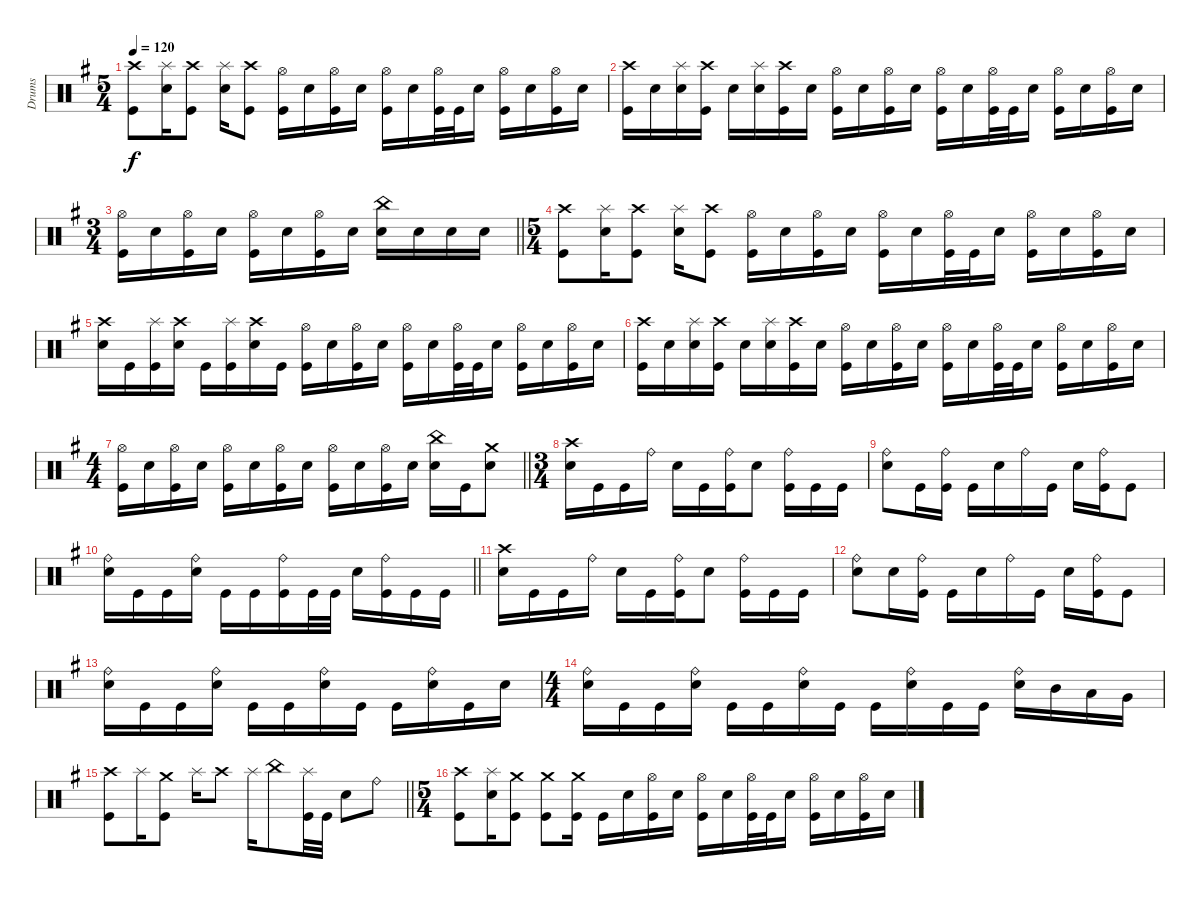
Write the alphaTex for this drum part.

\track ("Drums" "Drums") {instrument percussion}
\staff
\articulation defaults
\ts (5 4)
\tempo 120
\clef neutral
\ks eminor
("Crash high (hit)" "Kick (hit)").8{dy f} ("Splash (hit)" "Electric Snare (hit)").16 ("Crash high (hit)" "Kick (hit)").8 ("Splash (hit)" "Electric Snare (hit)").16 ("Crash high (hit)" "Kick (hit)").8 ("Hi-Hat (open)" "Kick (hit)").16 "Electric Snare (hit)".16 ("Hi-Hat (open)" "Kick (hit)").16 "Electric Snare (hit)".16 ("Hi-Hat (open)" "Kick (hit)").16 "Electric Snare (hit)".16 ("Hi-Hat (open)" "Kick (hit)").32 "Kick (hit)".32 "Electric Snare (hit)".16 ("Hi-Hat (open)" "Kick (hit)").16 "Electric Snare (hit)".16 ("Hi-Hat (open)" "Kick (hit)").16 "Electric Snare (hit)".16 |
("Crash high (hit)" "Kick (hit)").16 "Electric Snare (hit)".16 ("Splash (hit)" "Electric Snare (hit)").16 ("Crash high (hit)" "Kick (hit)").16 "Electric Snare (hit)".16 ("Splash (hit)" "Electric Snare (hit)").16 ("Crash high (hit)" "Kick (hit)").16 "Electric Snare (hit)".16 ("Hi-Hat (open)" "Kick (hit)").16 "Electric Snare (hit)".16 ("Hi-Hat (open)" "Kick (hit)").16 "Electric Snare (hit)".16 ("Hi-Hat (open)" "Kick (hit)").16 "Electric Snare (hit)".16 ("Hi-Hat (open)" "Kick (hit)").32 "Kick (hit)".32 "Electric Snare (hit)".16 ("Hi-Hat (open)" "Kick (hit)").16 "Electric Snare (hit)".16 ("Hi-Hat (open)" "Kick (hit)").16 "Electric Snare (hit)".16 |
\ts (3 4)
\barLineRight lightlight
("Hi-Hat (open)" "Kick (hit)").16 "Electric Snare (hit)".16 ("Hi-Hat (open)" "Kick (hit)").16 "Electric Snare (hit)".16 ("Hi-Hat (open)" "Kick (hit)").16 "Electric Snare (hit)".16 ("Hi-Hat (open)" "Kick (hit)").16 "Electric Snare (hit)".16 ("China (hit)" "Electric Snare (hit)").16 "Electric Snare (hit)".16 "Electric Snare (hit)".16 "Electric Snare (hit)".16 |
\ts (5 4)
("Crash high (hit)" "Kick (hit)").8 ("Splash (hit)" "Electric Snare (hit)").16 ("Crash high (hit)" "Kick (hit)").8 ("Splash (hit)" "Electric Snare (hit)").16 ("Crash high (hit)" "Kick (hit)").8 ("Hi-Hat (open)" "Kick (hit)").16 "Electric Snare (hit)".16 ("Hi-Hat (open)" "Kick (hit)").16 "Electric Snare (hit)".16 ("Hi-Hat (open)" "Kick (hit)").16 "Electric Snare (hit)".16 ("Hi-Hat (open)" "Kick (hit)").32 "Kick (hit)".32 "Electric Snare (hit)".16 ("Hi-Hat (open)" "Kick (hit)").16 "Electric Snare (hit)".16 ("Hi-Hat (open)" "Kick (hit)").16 "Electric Snare (hit)".16 |
("Crash high (hit)" "Electric Snare (hit)").16 "Kick (hit)".16 ("Splash (hit)" "Kick (hit)").16 ("Crash high (hit)" "Electric Snare (hit)").16 "Kick (hit)".16 ("Splash (hit)" "Kick (hit)").16 ("Crash high (hit)" "Electric Snare (hit)").16 "Kick (hit)".16 ("Hi-Hat (open)" "Kick (hit)").16 "Electric Snare (hit)".16 ("Hi-Hat (open)" "Kick (hit)").16 "Electric Snare (hit)".16 ("Hi-Hat (open)" "Kick (hit)").16 "Electric Snare (hit)".16 ("Hi-Hat (open)" "Kick (hit)").32 "Kick (hit)".32 "Electric Snare (hit)".16 ("Hi-Hat (open)" "Kick (hit)").16 "Electric Snare (hit)".16 ("Hi-Hat (open)" "Kick (hit)").16 "Electric Snare (hit)".16 |
("Crash high (hit)" "Kick (hit)").16 "Electric Snare (hit)".16 ("Splash (hit)" "Electric Snare (hit)").16 ("Crash high (hit)" "Kick (hit)").16 "Electric Snare (hit)".16 ("Splash (hit)" "Electric Snare (hit)").16 ("Crash high (hit)" "Kick (hit)").16 "Electric Snare (hit)".16 ("Hi-Hat (open)" "Kick (hit)").16 "Electric Snare (hit)".16 ("Hi-Hat (open)" "Kick (hit)").16 "Electric Snare (hit)".16 ("Hi-Hat (open)" "Kick (hit)").16 "Electric Snare (hit)".16 ("Hi-Hat (open)" "Kick (hit)").32 "Kick (hit)".32 "Electric Snare (hit)".16 ("Hi-Hat (open)" "Kick (hit)").16 "Electric Snare (hit)".16 ("Hi-Hat (open)" "Kick (hit)").16 "Electric Snare (hit)".16 |
\ts (4 4)
\barLineRight lightlight
("Hi-Hat (open)" "Kick (hit)").16 "Electric Snare (hit)".16 ("Hi-Hat (open)" "Kick (hit)").16 "Electric Snare (hit)".16 ("Hi-Hat (open)" "Kick (hit)").16 "Electric Snare (hit)".16 ("Hi-Hat (open)" "Kick (hit)").16 "Electric Snare (hit)".16 ("Hi-Hat (open)" "Kick (hit)").16 "Electric Snare (hit)".16 ("Hi-Hat (open)" "Kick (hit)").16 "Electric Snare (hit)".16 ("China (hit)" "Electric Snare (hit)").16 "Kick (hit)".16 ("Crash medium (hit)" "Electric Snare (hit)").8 |
\ts (3 4)
\section ("" "")
("Crash high (hit)" "Electric Snare (hit)").16 "Kick (hit)".16 "Kick (hit)".16 "Ride (bell)".16 "Electric Snare (hit)".16 "Kick (hit)".16 ("Ride (bell)" "Kick (hit)").16 "Electric Snare (hit)".8 ("Ride (bell)" "Kick (hit)").16 "Kick (hit)".16 "Kick (hit)".16 |
("Ride (bell)" "Electric Snare (hit)").8 "Kick (hit)".16 ("Ride (bell)" "Kick (hit)").16 "Kick (hit)".16 "Electric Snare (hit)".16 "Ride (bell)".16 "Kick (hit)".16 "Electric Snare (hit)".16 ("Ride (bell)" "Kick (hit)").16 "Kick (hit)".8 |
\barLineRight lightlight
("Ride (bell)" "Electric Snare (hit)").16 "Kick (hit)".16 "Kick (hit)".16 ("Ride (bell)" "Electric Snare (hit)").16 "Kick (hit)".16 "Kick (hit)".16 ("Ride (bell)" "Kick (hit)").16 "Kick (hit)".32 "Kick (hit)".32 "Electric Snare (hit)".16 ("Ride (bell)" "Kick (hit)").16 "Kick (hit)".16 "Kick (hit)".16 |
("Crash high (hit)" "Electric Snare (hit)").16 "Kick (hit)".16 "Kick (hit)".16 "Ride (bell)".16 "Electric Snare (hit)".16 "Kick (hit)".16 ("Ride (bell)" "Kick (hit)").16 "Electric Snare (hit)".8 ("Ride (bell)" "Kick (hit)").16 "Kick (hit)".16 "Kick (hit)".16 |
("Ride (bell)" "Electric Snare (hit)").8 "Electric Snare (hit)".16 ("Ride (bell)" "Kick (hit)").16 "Kick (hit)".16 "Electric Snare (hit)".16 "Ride (bell)".16 "Kick (hit)".16 "Electric Snare (hit)".16 ("Ride (bell)" "Kick (hit)").16 "Kick (hit)".8 |
("Ride (bell)" "Electric Snare (hit)").16 "Kick (hit)".16 "Kick (hit)".16 ("Ride (bell)" "Electric Snare (hit)").16 "Kick (hit)".16 "Kick (hit)".16 ("Ride (bell)" "Electric Snare (hit)").16 "Kick (hit)".16 "Kick (hit)".16 ("Ride (bell)" "Electric Snare (hit)").16 "Kick (hit)".16 "Electric Snare (hit)".16 |
\ts (4 4)
("Ride (bell)" "Electric Snare (hit)").16 "Kick (hit)".16 "Kick (hit)".16 ("Ride (bell)" "Electric Snare (hit)").16 "Kick (hit)".16 "Kick (hit)".16 ("Ride (bell)" "Electric Snare (hit)").16 "Kick (hit)".16 "Kick (hit)".16 ("Ride (bell)" "Electric Snare (hit)").16 "Kick (hit)".16 "Kick (hit)".16 ("Ride (bell)" "Electric Snare (hit)").16 "Mid Tom (hit)".16 "Low Tom (hit)".16 "Very Low Tom (hit)".16 |
\barLineRight lightlight
("Crash high (hit)" "Kick (hit)").8 "Splash (hit)".16 ("Crash medium (hit)" "Kick (hit)").8 "Splash (hit)".16 "Crash high (hit)".8 "Splash (hit)".16 "China (hit)".8 ("Splash (hit)" "Kick (hit)").32 "Kick (hit)".32 "Electric Snare (hit)".8 "Ride (bell)".8 |
\ts (5 4)
\section ("" "")
("Crash high (hit)" "Kick (hit)").8 ("Splash (hit)" "Electric Snare (hit)").16 ("Crash medium (hit)" "Kick (hit)").8 ("Crash medium (hit)" "Kick (hit)").8 ("Crash medium (hit)" "Kick (hit)").16 "Kick (hit)".16 "Electric Snare (hit)".16 ("Hi-Hat (open)" "Kick (hit)").16 "Electric Snare (hit)".16 ("Hi-Hat (open)" "Kick (hit)").16 "Electric Snare (hit)".16 ("Hi-Hat (open)" "Kick (hit)").32 "Kick (hit)".32 "Electric Snare (hit)".16 ("Hi-Hat (open)" "Kick (hit)").16 "Electric Snare (hit)".16 ("Hi-Hat (open)" "Kick (hit)").16 "Electric Snare (hit)".16
